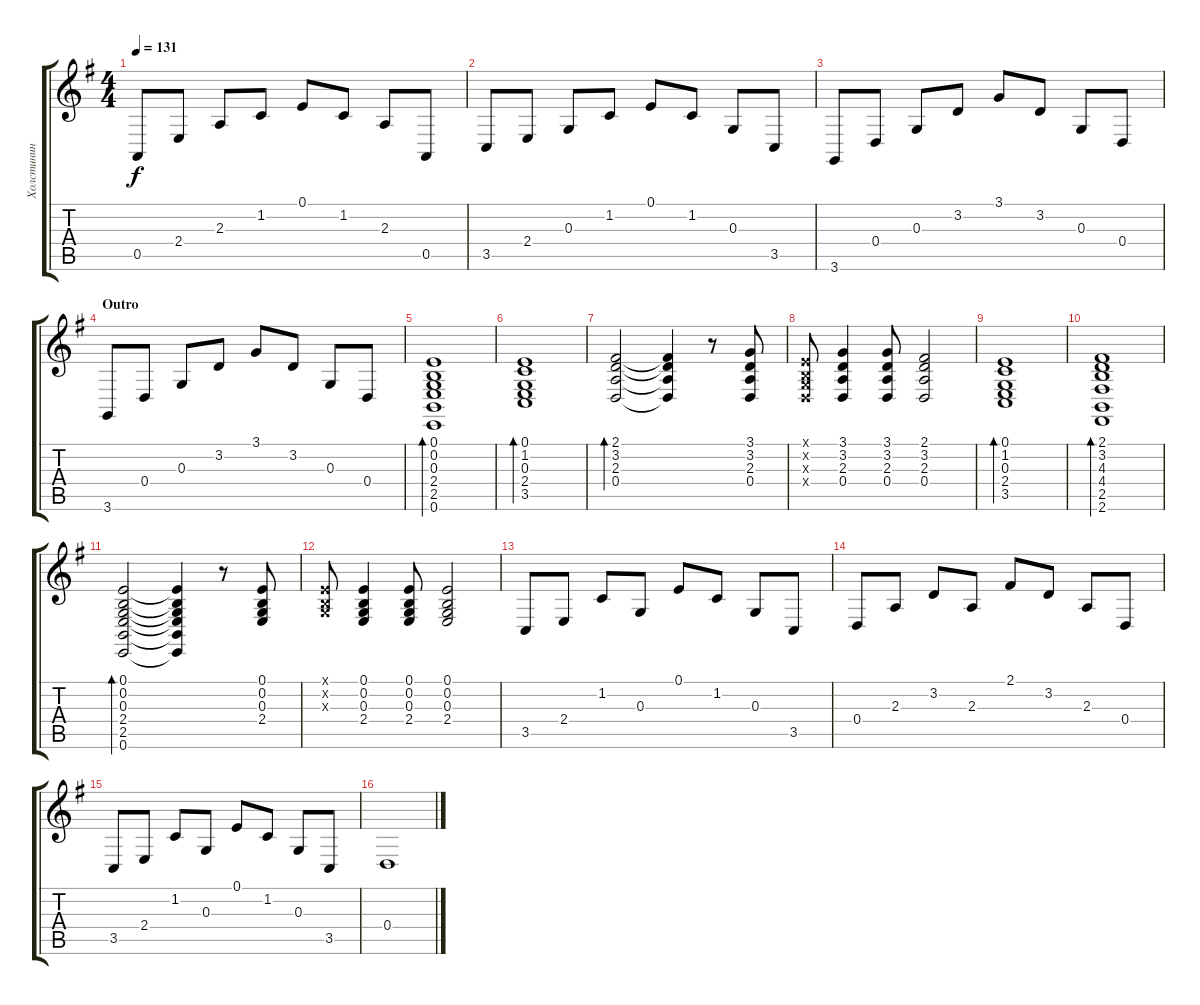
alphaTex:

\track ("Холстинин" "Холстинин") {instrument acousticgrandpiano}
\staff {score tabs}
\tuning (E4 B3 G3 D3 A2 E2) {hide}
\ts (4 4)
\tempo 131
\clef g2
\ks g
0.5.8{dy f} 2.4.8 2.3.8 1.2.8 0.1.8 1.2.8 2.3.8 0.5.8 |
3.5.8 2.4.8 0.3.8 1.2.8 0.1.8 1.2.8 0.3.8 3.5.8 |
3.6.8 0.4.8 0.3.8 3.2.8 3.1.8 3.2.8 0.3.8 0.4.8 |
\section ("" "Outro")
3.6.8 0.4.8 0.3.8 3.2.8 3.1.8 3.2.8 0.3.8 0.4.8 |
(0.1 0.2 0.3 2.4 2.5 0.6).1{bd 120} |
(0.1 1.2 0.3 2.4 3.5).1{bd 120} |
(2.1 3.2 2.3 0.4).2{bd 120} (2.1{t} 3.2{t} 2.3{t} 0.4{t}).4 r.8 (3.1 3.2 2.3 0.4).8 |
(0.1{x} 0.2{x} 0.3{x} 0.4{x}).8 (3.1 3.2 2.3 0.4).4 (3.1 3.2 2.3 0.4).8 (2.1 3.2 2.3 0.4).2 |
(0.1 1.2 0.3 2.4 3.5).1{bd 120} |
(2.1 3.2 4.3 4.4 2.5 2.6).1{bd 120} |
(0.1 0.2 0.3 2.4 2.5 0.6).2{bd 120} (0.1{t} 0.2{t} 0.3{t} 2.4{t} 2.5{t} 0.6{t}).4 r.8 (0.1 0.2 0.3 2.4).8 |
(0.1{x} 0.2{x} 0.3{x}).8 (0.1 0.2 0.3 2.4).4 (0.1 0.2 0.3 2.4).8 (0.1 0.2 0.3 2.4).2 |
3.5.8 2.4.8 1.2.8 0.3.8 0.1.8 1.2.8 0.3.8 3.5.8 |
0.4.8 2.3.8 3.2.8 2.3.8 2.1.8 3.2.8 2.3.8 0.4.8 |
3.5.8 2.4.8 1.2.8 0.3.8 0.1.8 1.2.8 0.3.8 3.5.8 |
0.4.1
